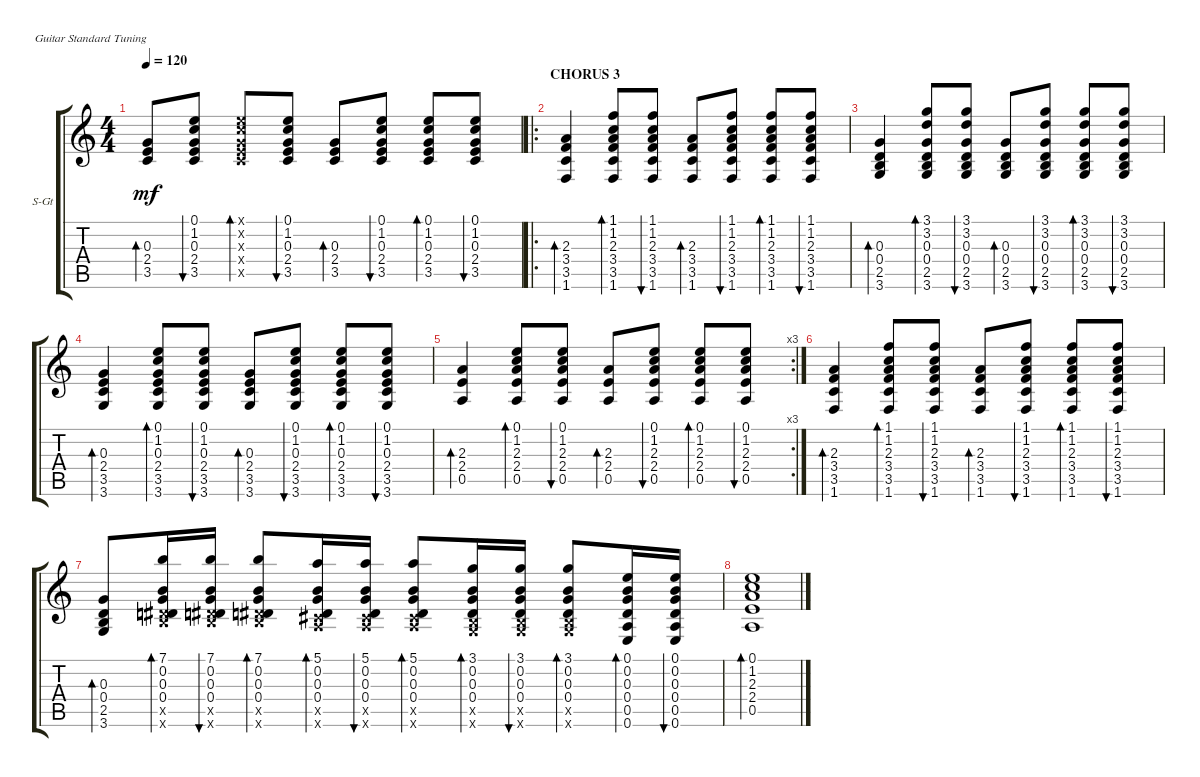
\defaultSystemsLayout 4
\bracketExtendMode groupsimilarinstruments
\firstSystemTrackNameOrientation horizontal
\otherSystemsTrackNameOrientation horizontal
\track ("Acoustic G - Tsoy" "S-Gt") {instrument acousticguitarsteel}
\staff {score tabs}
\tuning (E4 B3 G3 D3 A2 E2)
\ts (4 4)
\tempo 120
\clef g2
\ks c
(3.5 2.4 0.3).8{bd 30 dy mf} (3.5 2.4 0.3 1.2 0.1).8{bu 30} (3.5{x} 2.4{x} 0.3{x} 1.2{x} 0.1{x}).8{bd 30} (3.5 2.4 0.3 1.2 0.1).8{bu 30} (3.5 2.4 0.3).8{bd 30} (3.5 2.4 0.3 1.2 0.1).8{bu 30} (3.5 2.4 0.3 1.2 0.1).8{bd 30} (3.5 2.4 0.3 1.2 0.1).8{bu 30} |
\ro
\section ("" "CHORUS 3")
(3.5 3.4 2.3 1.6).4{bd 30} (3.5 3.4 2.3 1.2 1.1 1.6).8{bd 30} (3.5 3.4 2.3 1.2 1.1 1.6).8{bu 30} (3.5 3.4 2.3 1.6).8{bd 30} (3.5 3.4 2.3 1.2 1.1 1.6).8{bu 30} (3.5 3.4 2.3 1.2 1.1 1.6).8{bd 30} (3.5 3.4 2.3 1.2 1.1 1.6).8{bu 30} |
(2.5 0.4 0.3 3.6).4{bd 30} (2.5 0.4 0.3 3.2 3.1 3.6).8{bd 30} (2.5 0.4 0.3 3.2 3.1 3.6).8{bu 30} (2.5 0.4 0.3 3.6).8{bd 30} (2.5 0.4 0.3 3.2 3.1 3.6).8{bu 30} (2.5 0.4 0.3 3.2 3.1 3.6).8{bd 30} (2.5 0.4 0.3 3.2 3.1 3.6).8{bu 30} |
(3.5 2.4 0.3 3.6).4{bd 30} (3.5 2.4 0.3 1.2 0.1 3.6).8{bd 30} (3.5 2.4 0.3 1.2 0.1 3.6).8{bu 30} (3.5 2.4 0.3 3.6).8{bd 30} (3.5 2.4 0.3 1.2 0.1 3.6).8{bu 30} (3.5 2.4 0.3 1.2 0.1 3.6).8{bd 30} (3.5 2.4 0.3 1.2 0.1 3.6).8{bu 30} |
\rc 3
(0.5 2.4 2.3).4{bd 30} (0.5 2.4 2.3 1.2 0.1).8{bd 30} (0.5 2.4 2.3 1.2 0.1).8{bu 30} (0.5 2.4 2.3).8{bd 30} (0.5 2.4 2.3 1.2 0.1).8{bu 30} (0.5 2.4 2.3 1.2 0.1).8{bd 30} (0.5 2.4 2.3 1.2 0.1).8{bu 30} |
(3.5 3.4 2.3 1.6).4{bd 30} (3.5 3.4 2.3 1.2 1.1 1.6).8{bd 30} (3.5 3.4 2.3 1.2 1.1 1.6).8{bu 30} (3.5 3.4 2.3 1.6).8{bd 30} (3.5 3.4 2.3 1.2 1.1 1.6).8{bu 30} (3.5 3.4 2.3 1.2 1.1 1.6).8{bd 30} (3.5 3.4 2.3 1.2 1.1 1.6).8{bu 30} |
(2.5 0.4 0.3 3.6).8{bd 30} (6.5{x} 0.4 0.3 0.2 7.1 7.6{x}).16{bd 30} (6.5{x} 0.4 0.3 0.2 7.1 7.6{x}).16{bu 30} (6.5{x} 0.4 0.3 7.6{x} 0.2 7.1).8{bd 30} (4.5{x} 0.4 0.3 0.2 5.1 5.6{x}).16{bd 30} (4.5{x} 0.4 0.3 0.2 5.1 5.6{x}).16{bu 30} (4.5{x} 0.4 0.3 5.6{x} 0.2 5.1).8{bd 30} (2.5{x} 0.4 0.3 0.2 3.1 3.6{x}).16{bd 30} (2.5{x} 0.4 0.3 0.2 3.1 3.6{x}).16{bu 30} (2.5{x} 0.4 0.3 3.6{x} 0.2 3.1).8{bd 30} (0.5 0.4 0.3 0.2 0.1 0.6).16{bd 30} (0.5 0.4 0.3 0.2 0.1 0.6).16{bu 30} |
(0.5 2.4 2.3 1.2 0.1).1{bd 30}
